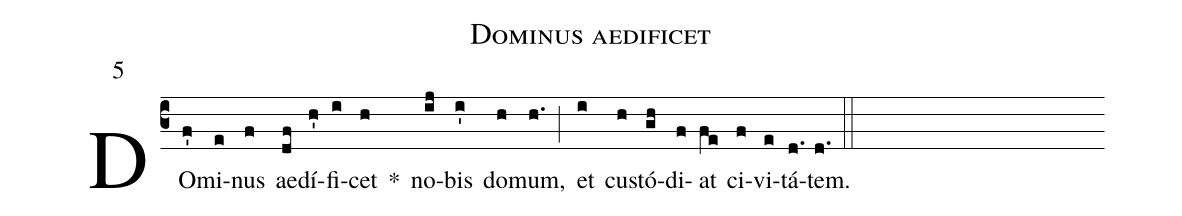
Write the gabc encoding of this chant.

name:Dominus aedificet;
mode:5;
annotation:5;
office-part:Antiphonae;
%%
(c3) DO(f')mi(e)nus(f) ae(df)dí(h')fi(i)cet(h) *() no(ij)bis(i') do(h)mum,(h.) (;) et(i) cu(h)stó(gh)di(f)at(fe) ci(f)vi(e)tá(d.)tem.(d.) (::)
